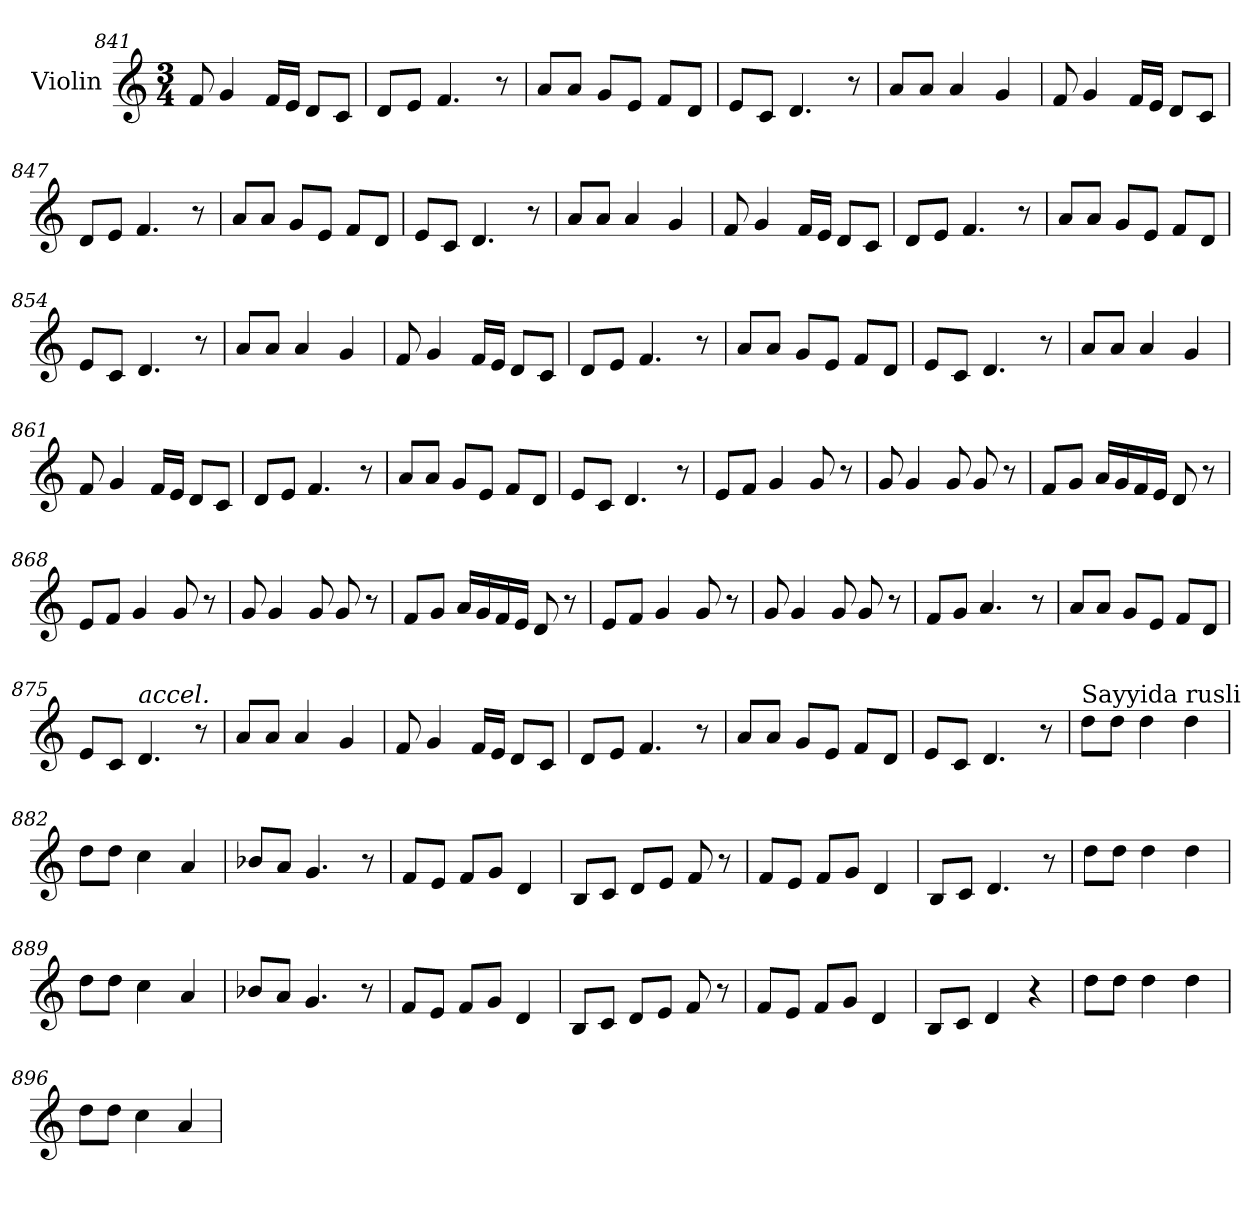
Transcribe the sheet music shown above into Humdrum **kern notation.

**kern
*part1
*staff1
*I"Violin
*clefG2
*k[]
*M3/4
=841
8f/
4g/
16f/LL
16e/JJ
8d/L
8c/J
=842
8d/L
8e/J
4.f/
8r
=843
8a/L
8a/J
8g/L
8e/J
8f/L
8d/J
!!LO:LB:g=z
=844
8e/L
8c/J
4.d/
8r
=845
8a/L
8a/J
4a/
4g/
=846
8f/
4g/
16f/LL
16e/JJ
8d/L
8c/J
=847
8d/L
8e/J
4.f/
8r
=848
8a/L
8a/J
8g/L
8e/J
8f/L
8d/J
=849
8e/L
8c/J
4.d/
8r
=850
8a/L
8a/J
4a/
4g/
!!LO:LB:g=z
=851
8f/
4g/
16f/LL
16e/JJ
8d/L
8c/J
=852
8d/L
8e/J
4.f/
8r
=853
8a/L
8a/J
8g/L
8e/J
8f/L
8d/J
=854
8e/L
8c/J
4.d/
8r
=855
8a/L
8a/J
4a/
4g/
=856
8f/
4g/
16f/LL
16e/JJ
8d/L
8c/J
!!LO:LB:g=z
=857
8d/L
8e/J
4.f/
8r
=858
8a/L
8a/J
8g/L
8e/J
8f/L
8d/J
=859
8e/L
8c/J
4.d/
8r
=860
8a/L
8a/J
4a/
4g/
=861
8f/
4g/
16f/LL
16e/JJ
8d/L
8c/J
=862
8d/L
8e/J
4.f/
8r
!!LO:PB:g=z
=863
8a/L
8a/J
8g/L
8e/J
8f/L
8d/J
=864
8e/L
8c/J
4.d/
8r
=865
8e/L
8f/J
4g/
8g/
8r
=866
8g/
4g/
8g/
8g/
8r
!!LO:LB:g=z
=867
8f/L
8g/J
16a/LL
16g/
16f/
16e/JJ
8d/
8r
=868
8e/L
8f/J
4g/
8g/
8r
=869
8g/
4g/
8g/
8g/
8r
=870
8f/L
8g/J
16a/LL
16g/
16f/
16e/JJ
8d/
8r
=871
8e/L
8f/J
4g/
8g/
8r
=872
8g/
4g/
8g/
8g/
8r
!!LO:LB:g=z
=873
8f/L
8g/J
4.a/
8r
=874
8a/L
8a/J
8g/L
8e/J
8f/L
8d/J
=875
8e/L
8c/J
!LO:TX:a:i:t=accel.
4.d/
8r
=876
8a/L
8a/J
4a/
4g/
=877
8f/
4g/
16f/LL
16e/JJ
8d/L
8c/J
=878
8d/L
8e/J
4.f/
8r
!!LO:LB:g=z
=879
8a/L
8a/J
8g/L
8e/J
8f/L
8d/J
=880
8e/L
8c/J
4.d/
8r
=881
*MM100
!LO:TX:a:t=Sayyida rusli
8dd\L
8dd\J
4dd\
4dd\
!!LO:LB:g=z
=882
8dd\L
8dd\J
4cc\
4a/
=883
8b-X/L
8a/J
4.g/
8r
=884
8f/L
8e/J
8f/L
8g/J
4d/
!!LO:LB:g=z
=885
8B/L
8c/J
8d/L
8e/J
8f/
8r
=886
8f/L
8e/J
8f/L
8g/J
4d/
=887
8B/L
8c/J
4.d/
8r
!!LO:LB:g=z
=888
8dd\L
8dd\J
4dd\
4dd\
=889
8dd\L
8dd\J
4cc\
4a/
=890
8b-X/L
8a/J
4.g/
8r
=891
8f/L
8e/J
8f/L
8g/J
4d/
=892
8B/L
8c/J
8d/L
8e/J
8f/
8r
=893
8f/L
8e/J
8f/L
8g/J
4d/
!!LO:LB:g=z
=894
8B/L
8c/J
4d/
4r
=895
8dd\L
8dd\J
4dd\
4dd\
=896
8dd\L
8dd\J
4cc\
4a/
=
*-
